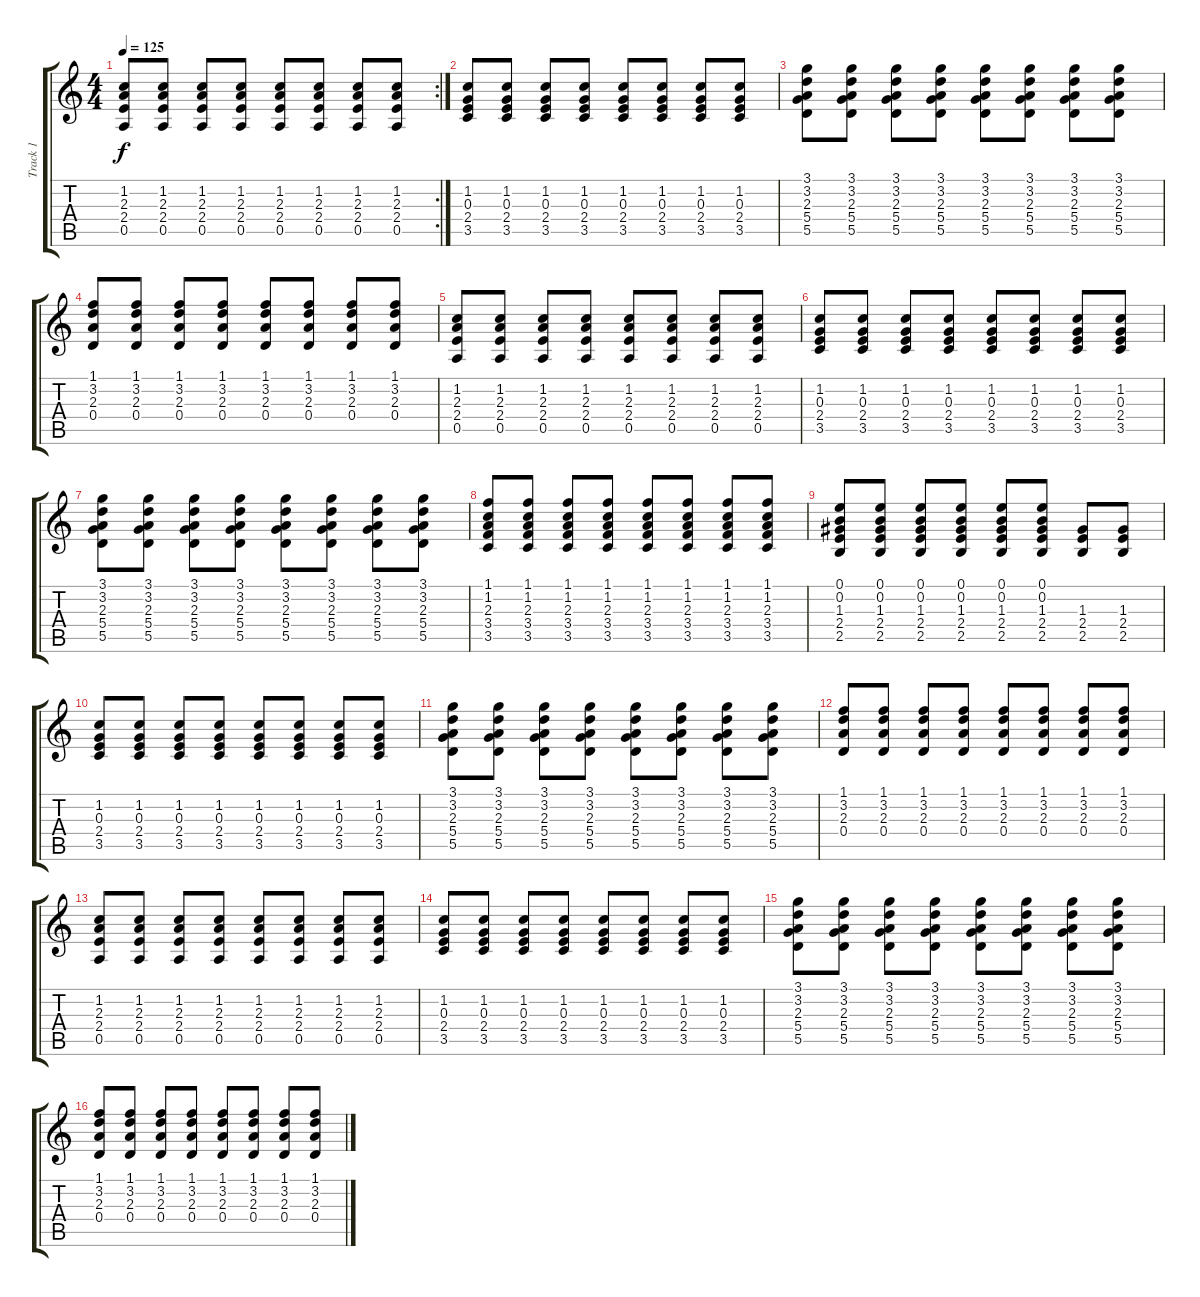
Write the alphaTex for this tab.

\track ("Track 1" "Track 1") {instrument electricguitarjazz}
\staff {score tabs}
\tuning (E4 B3 G3 D3 A2 E2) {hide}
\rc 2
\ts (4 4)
\tempo 125
\clef g2
\ks c
(1.2 2.3 2.4 0.5).8{dy f} (1.2 2.3 2.4 0.5).8 (1.2 2.3 2.4 0.5).8 (1.2 2.3 2.4 0.5).8 (1.2 2.3 2.4 0.5).8 (1.2 2.3 2.4 0.5).8 (1.2 2.3 2.4 0.5).8 (1.2 2.3 2.4 0.5).8 |
(1.2 0.3 2.4 3.5).8{volume 8} (1.2 0.3 2.4 3.5).8 (1.2 0.3 2.4 3.5).8 (1.2 0.3 2.4 3.5).8 (1.2 0.3 2.4 3.5).8 (1.2 0.3 2.4 3.5).8 (1.2 0.3 2.4 3.5).8 (1.2 0.3 2.4 3.5).8 |
(3.1 3.2 2.3 5.4 5.5).8 (3.1 3.2 2.3 5.4 5.5).8 (3.1 3.2 2.3 5.4 5.5).8 (3.1 3.2 2.3 5.4 5.5).8 (3.1 3.2 2.3 5.4 5.5).8 (3.1 3.2 2.3 5.4 5.5).8 (3.1 3.2 2.3 5.4 5.5).8 (3.1 3.2 2.3 5.4 5.5).8 |
(1.1 3.2 2.3 0.4).8 (1.1 3.2 2.3 0.4).8 (1.1 3.2 2.3 0.4).8 (1.1 3.2 2.3 0.4).8 (1.1 3.2 2.3 0.4).8 (1.1 3.2 2.3 0.4).8 (1.1 3.2 2.3 0.4).8 (1.1 3.2 2.3 0.4).8 |
(1.2 2.3 2.4 0.5).8 (1.2 2.3 2.4 0.5).8 (1.2 2.3 2.4 0.5).8 (1.2 2.3 2.4 0.5).8 (1.2 2.3 2.4 0.5).8 (1.2 2.3 2.4 0.5).8 (1.2 2.3 2.4 0.5).8 (1.2 2.3 2.4 0.5).8 |
(1.2 0.3 2.4 3.5).8 (1.2 0.3 2.4 3.5).8 (1.2 0.3 2.4 3.5).8 (1.2 0.3 2.4 3.5).8 (1.2 0.3 2.4 3.5).8 (1.2 0.3 2.4 3.5).8 (1.2 0.3 2.4 3.5).8 (1.2 0.3 2.4 3.5).8 |
(3.1 3.2 2.3 5.4 5.5).8 (3.1 3.2 2.3 5.4 5.5).8 (3.1 3.2 2.3 5.4 5.5).8 (3.1 3.2 2.3 5.4 5.5).8 (3.1 3.2 2.3 5.4 5.5).8 (3.1 3.2 2.3 5.4 5.5).8 (3.1 3.2 2.3 5.4 5.5).8 (3.1 3.2 2.3 5.4 5.5).8 |
(1.1 1.2 2.3 3.4 3.5).8 (1.1 1.2 2.3 3.4 3.5).8 (1.1 1.2 2.3 3.4 3.5).8 (1.1 1.2 2.3 3.4 3.5).8 (1.1 1.2 2.3 3.4 3.5).8 (1.1 1.2 2.3 3.4 3.5).8 (1.1 1.2 2.3 3.4 3.5).8 (1.1 1.2 2.3 3.4 3.5).8 |
(0.1 0.2 1.3 2.4 2.5).8 (0.1 0.2 1.3 2.4 2.5).8 (0.1 0.2 1.3 2.4 2.5).8 (0.1 0.2 1.3 2.4 2.5).8 (0.1 0.2 1.3 2.4 2.5).8 (0.1 0.2 1.3 2.4 2.5).8 (1.3 2.4 2.5).8 (1.3 2.4 2.5).8 |
(1.2 0.3 2.4 3.5).8{volume 8} (1.2 0.3 2.4 3.5).8 (1.2 0.3 2.4 3.5).8 (1.2 0.3 2.4 3.5).8 (1.2 0.3 2.4 3.5).8 (1.2 0.3 2.4 3.5).8 (1.2 0.3 2.4 3.5).8 (1.2 0.3 2.4 3.5).8 |
(3.1 3.2 2.3 5.4 5.5).8 (3.1 3.2 2.3 5.4 5.5).8 (3.1 3.2 2.3 5.4 5.5).8 (3.1 3.2 2.3 5.4 5.5).8 (3.1 3.2 2.3 5.4 5.5).8 (3.1 3.2 2.3 5.4 5.5).8 (3.1 3.2 2.3 5.4 5.5).8 (3.1 3.2 2.3 5.4 5.5).8 |
(1.1 3.2 2.3 0.4).8 (1.1 3.2 2.3 0.4).8 (1.1 3.2 2.3 0.4).8 (1.1 3.2 2.3 0.4).8 (1.1 3.2 2.3 0.4).8 (1.1 3.2 2.3 0.4).8 (1.1 3.2 2.3 0.4).8 (1.1 3.2 2.3 0.4).8 |
(1.2 2.3 2.4 0.5).8 (1.2 2.3 2.4 0.5).8 (1.2 2.3 2.4 0.5).8 (1.2 2.3 2.4 0.5).8 (1.2 2.3 2.4 0.5).8 (1.2 2.3 2.4 0.5).8 (1.2 2.3 2.4 0.5).8 (1.2 2.3 2.4 0.5).8 |
(1.2 0.3 2.4 3.5).8 (1.2 0.3 2.4 3.5).8 (1.2 0.3 2.4 3.5).8 (1.2 0.3 2.4 3.5).8 (1.2 0.3 2.4 3.5).8 (1.2 0.3 2.4 3.5).8 (1.2 0.3 2.4 3.5).8 (1.2 0.3 2.4 3.5).8 |
(3.1 3.2 2.3 5.4 5.5).8 (3.1 3.2 2.3 5.4 5.5).8 (3.1 3.2 2.3 5.4 5.5).8 (3.1 3.2 2.3 5.4 5.5).8 (3.1 3.2 2.3 5.4 5.5).8 (3.1 3.2 2.3 5.4 5.5).8 (3.1 3.2 2.3 5.4 5.5).8 (3.1 3.2 2.3 5.4 5.5).8 |
(1.1 3.2 2.3 0.4).8 (1.1 3.2 2.3 0.4).8 (1.1 3.2 2.3 0.4).8 (1.1 3.2 2.3 0.4).8 (1.1 3.2 2.3 0.4).8 (1.1 3.2 2.3 0.4).8 (1.1 3.2 2.3 0.4).8 (1.1 3.2 2.3 0.4).8
